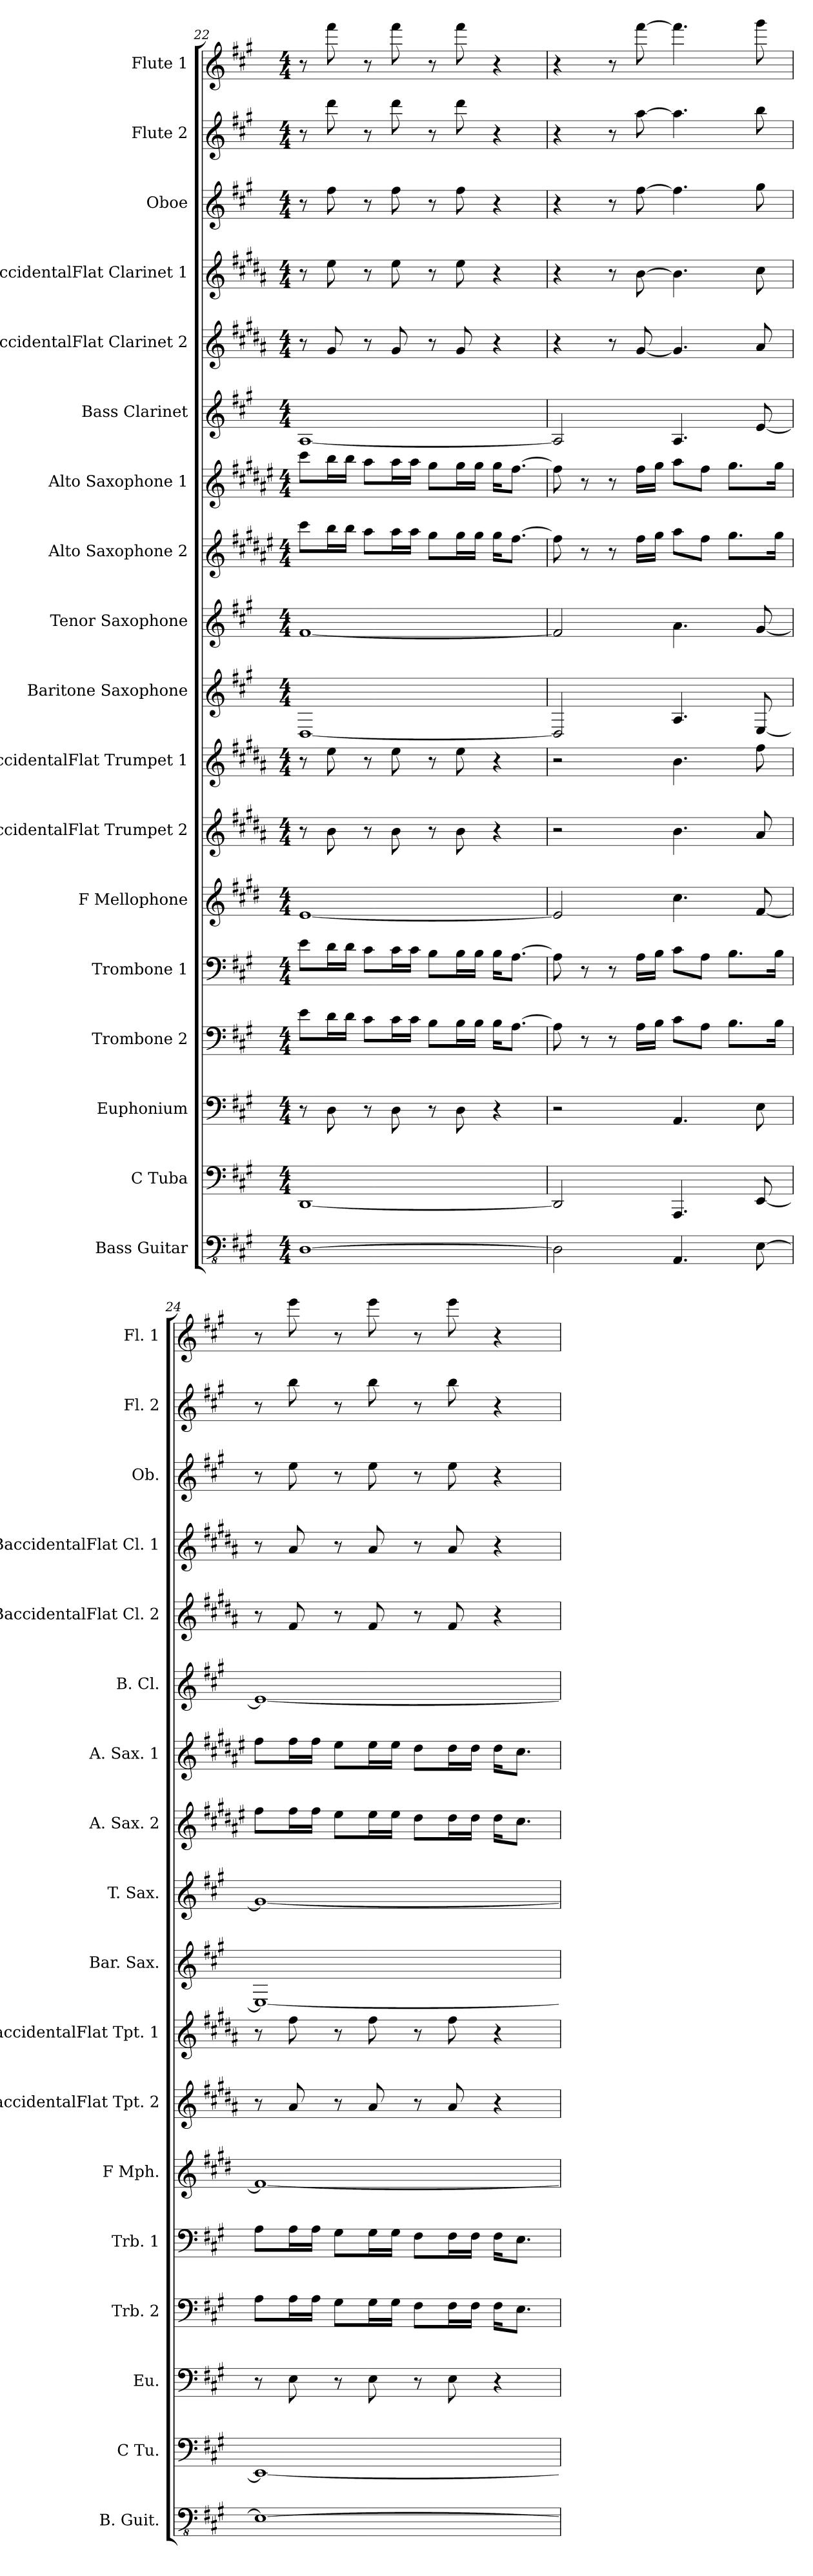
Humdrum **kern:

**kern	**kern	**kern	**kern	**kern	**kern	**kern	**kern	**kern	**kern	**kern	**kern	**kern	**kern	**kern	**kern	**kern	**kern
*part18	*part17	*part16	*part15	*part14	*part13	*part12	*part11	*part10	*part9	*part8	*part7	*part6	*part5	*part4	*part3	*part2	*part1
*staff18	*staff17	*staff16	*staff15	*staff14	*staff13	*staff12	*staff11	*staff10	*staff9	*staff8	*staff7	*staff6	*staff5	*staff4	*staff3	*staff2	*staff1
*I"Bass Guitar	*I"C Tuba	*I"Euphonium	*I"Trombone 2	*I"Trombone 1	*I"F Mellophone	*I"BaccidentalFlat Trumpet 2	*I"BaccidentalFlat Trumpet 1	*I"Baritone Saxophone	*I"Tenor Saxophone	*I"Alto Saxophone 2	*I"Alto Saxophone 1	*I"Bass Clarinet	*I"BaccidentalFlat Clarinet 2	*I"BaccidentalFlat Clarinet 1	*I"Oboe	*I"Flute 2	*I"Flute 1
*I'B. Guit.	*I'C Tu.	*I'Eu.	*I'Trb. 2	*I'Trb. 1	*I'F Mph.	*I'BaccidentalFlat Tpt. 2	*I'BaccidentalFlat Tpt. 1	*I'Bar. Sax.	*I'T. Sax.	*I'A. Sax. 2	*I'A. Sax. 1	*I'B. Cl.	*I'BaccidentalFlat Cl. 2	*I'BaccidentalFlat Cl. 1	*I'Ob.	*I'Fl. 2	*I'Fl. 1
!!LO:PB:g=z
*clefFv4	*clefF4	*clefF4	*clefF4	*clefF4	*clefG2	*clefG2	*clefG2	*clefG2	*clefG2	*clefG2	*clefG2	*clefG2	*clefG2	*clefG2	*clefG2	*clefG2	*clefG2
*	*	*	*	*	*ITrd4c7	*ITrd1c2	*ITrd1c2	*ITrd12c21	*ITrd8c14	*ITrd5c9	*ITrd5c9	*ITrd8c14	*ITrd1c2	*ITrd1c2	*	*	*
*k[f#c#g#]	*k[f#c#g#]	*k[f#c#g#]	*k[f#c#g#]	*k[f#c#g#]	*k[f#c#g#]	*k[f#c#g#]	*k[f#c#g#]	*k[f#c#g#]	*k[f#c#g#]	*k[f#c#g#]	*k[f#c#g#]	*k[f#c#g#]	*k[f#c#g#]	*k[f#c#g#]	*k[f#c#g#]	*k[f#c#g#]	*k[f#c#g#]
*M4/4	*M4/4	*M4/4	*M4/4	*M4/4	*M4/4	*M4/4	*M4/4	*M4/4	*M4/4	*M4/4	*M4/4	*M4/4	*M4/4	*M4/4	*M4/4	*M4/4	*M4/4
=22	=22	=22	=22	=22	=22	=22	=22	=22	=22	=22	=22	=22	=22	=22	=22	=22	=22
[1DD	[1DD	8r	8e\L	8e\L	[1A	8r	8r	[1DD	[1F#	8ee\L	8ee\L	[1AA	8r	8r	8r	8r	8r
.	.	8D\	16d\L	16d\L	.	8a\	8dd\	.	.	16dd\L	16dd\L	.	8f#/	8dd\	8ff#\	8ddd\	8fff#\
.	.	.	16d\JJ	16d\JJ	.	.	.	.	.	16dd\JJ	16dd\JJ	.	.	.	.	.	.
.	.	8r	8c#\L	8c#\L	.	8r	8r	.	.	8cc#\L	8cc#\L	.	8r	8r	8r	8r	8r
.	.	8D\	16c#\L	16c#\L	.	8a\	8dd\	.	.	16cc#\L	16cc#\L	.	8f#/	8dd\	8ff#\	8ddd\	8fff#\
.	.	.	16c#\JJ	16c#\JJ	.	.	.	.	.	16cc#\JJ	16cc#\JJ	.	.	.	.	.	.
.	.	8r	8B\L	8B\L	.	8r	8r	.	.	8b\L	8b\L	.	8r	8r	8r	8r	8r
.	.	8D\	16B\L	16B\L	.	8a\	8dd\	.	.	16b\L	16b\L	.	8f#/	8dd\	8ff#\	8ddd\	8fff#\
.	.	.	16B\JJ	16B\JJ	.	.	.	.	.	16b\JJ	16b\JJ	.	.	.	.	.	.
.	.	4r	16B\KL	16B\KL	.	4r	4r	.	.	16b\KL	16b\KL	.	4r	4r	4r	4r	4r
.	.	.	[8.A\J	[8.A\J	.	.	.	.	.	[8.a\J	[8.a\J	.	.	.	.	.	.
=23	=23	=23	=23	=23	=23	=23	=23	=23	=23	=23	=23	=23	=23	=23	=23	=23	=23
2DD\]	2DD/]	2r	8A\]	8A\]	2A/]	2r	2r	2DD/]	2F#/]	8a\]	8a\]	2AA/]	4r	4r	4r	4r	4r
.	.	.	8r	8r	.	.	.	.	.	8r	8r	.	.	.	.	.	.
.	.	.	8r	8r	.	.	.	.	.	8r	8r	.	8r	8r	8r	8r	8r
.	.	.	16A\LL	16A\LL	.	.	.	.	.	16a\LL	16a\LL	.	[8f#/	[8a\	[8ff#\	[8aa\	[8fff#\
.	.	.	16B\JJ	16B\JJ	.	.	.	.	.	16b\JJ	16b\JJ	.	.	.	.	.	.
4.AAA/	4.AAA/	4.AA/	8c#\L	8c#\L	4.f#\	4.a\	4.a\	4.AA/	4.A\	8cc#\L	8cc#\L	4.AA/	4.f#/]	4.a\]	4.ff#\]	4.aa\]	4.fff#\]
.	.	.	8A\J	8A\J	.	.	.	.	.	8a\J	8a\J	.	.	.	.	.	.
.	.	.	8.B\L	8.B\L	.	.	.	.	.	8.b\L	8.b\L	.	.	.	.	.	.
[8EE\	[8EE/	8E\	.	.	[8B/	8g#/	8ee\	[8EE/	[8G#/	.	.	[8E/	8g#/	8b\	8gg#\	8bb\	8ggg#\
.	.	.	16B\Jk	16B\Jk	.	.	.	.	.	16b\Jk	16b\Jk	.	.	.	.	.	.
=24	=24	=24	=24	=24	=24	=24	=24	=24	=24	=24	=24	=24	=24	=24	=24	=24	=24
1EE_	1EE_	8r	8A\L	8A\L	1B_	8r	8r	1EE_	1G#_	8a\L	8a\L	1E_	8r	8r	8r	8r	8r
.	.	8E\	16A\L	16A\L	.	8g#/	8ee\	.	.	16a\L	16a\L	.	8e/	8g#/	8ee\	8bb\	8eee\
.	.	.	16A\JJ	16A\JJ	.	.	.	.	.	16a\JJ	16a\JJ	.	.	.	.	.	.
.	.	8r	8G#\L	8G#\L	.	8r	8r	.	.	8g#\L	8g#\L	.	8r	8r	8r	8r	8r
.	.	8E\	16G#\L	16G#\L	.	8g#/	8ee\	.	.	16g#\L	16g#\L	.	8e/	8g#/	8ee\	8bb\	8eee\
.	.	.	16G#\JJ	16G#\JJ	.	.	.	.	.	16g#\JJ	16g#\JJ	.	.	.	.	.	.
.	.	8r	8F#\L	8F#\L	.	8r	8r	.	.	8f#\L	8f#\L	.	8r	8r	8r	8r	8r
.	.	8E\	16F#\L	16F#\L	.	8g#/	8ee\	.	.	16f#\L	16f#\L	.	8e/	8g#/	8ee\	8bb\	8eee\
.	.	.	16F#\JJ	16F#\JJ	.	.	.	.	.	16f#\JJ	16f#\JJ	.	.	.	.	.	.
.	.	4r	16F#\KL	16F#\KL	.	4r	4r	.	.	16f#\KL	16f#\KL	.	4r	4r	4r	4r	4r
.	.	.	8.E\J	8.E\J	.	.	.	.	.	8.e\J	8.e\J	.	.	.	.	.	.
=	=	=	=	=	=	=	=	=	=	=	=	=	=	=	=	=	=
*-	*-	*-	*-	*-	*-	*-	*-	*-	*-	*-	*-	*-	*-	*-	*-	*-	*-
